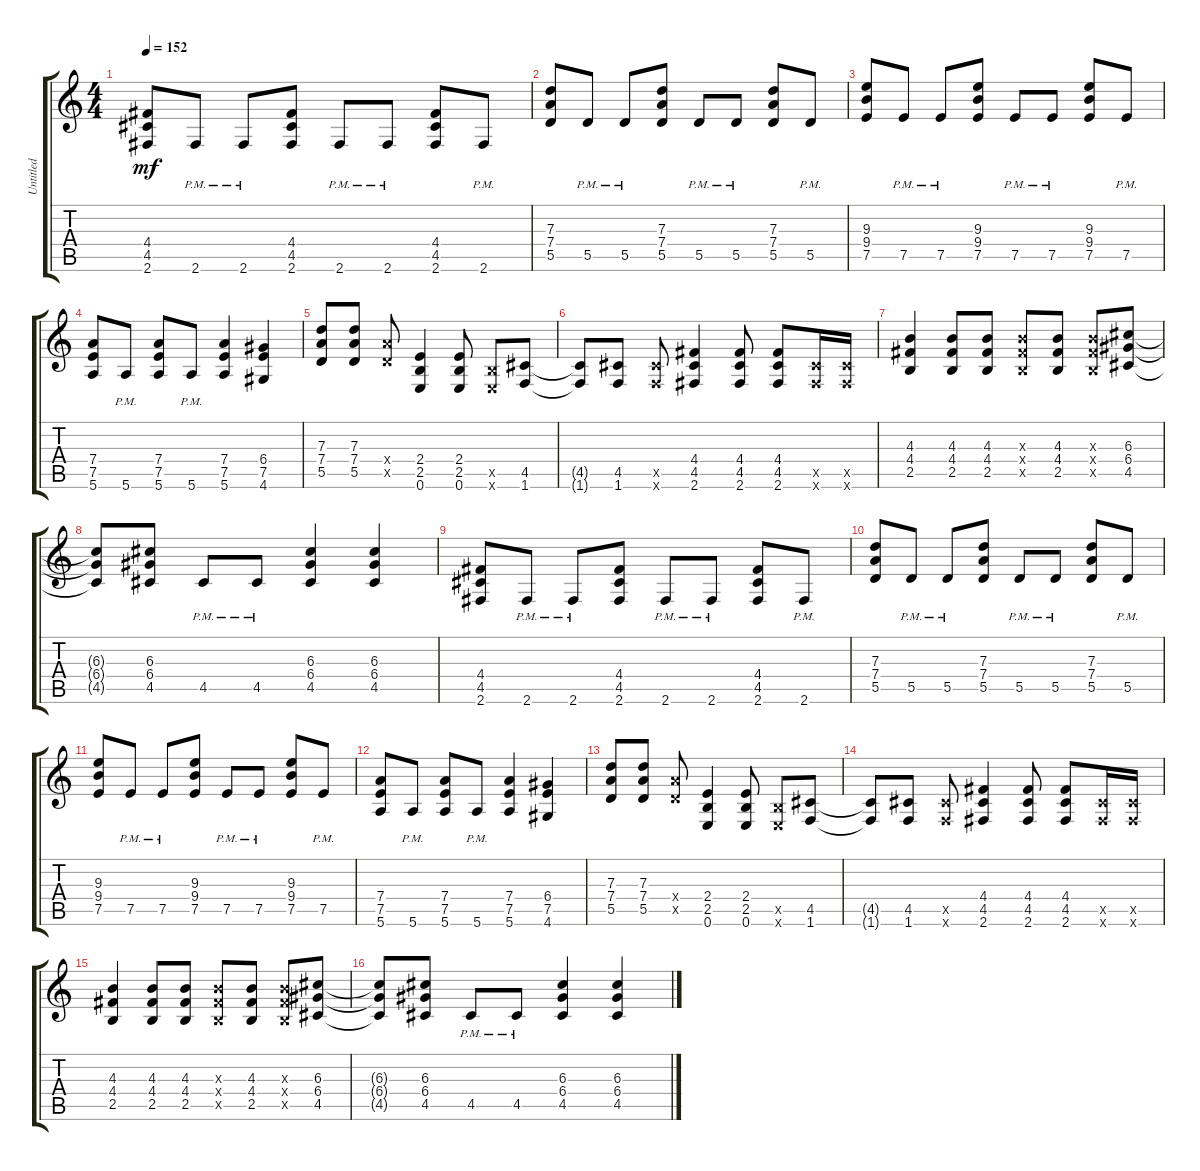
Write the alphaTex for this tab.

\track ("Untitled" "Untitled") {instrument distortionguitar}
\staff {score tabs}
\tuning (E4 B3 G3 D3 A2 E2) {hide}
\ts (4 4)
\tempo 152
\clef g2
\ks c
(4.4 4.5 2.6).8{dy mf} 2.6{pm}.8 2.6{pm}.8 (4.4 4.5 2.6).8 2.6{pm}.8 2.6{pm}.8 (4.4 4.5 2.6).8 2.6{pm}.8 |
(7.3 7.4 5.5).8 5.5{pm}.8 5.5{pm}.8 (7.3 7.4 5.5).8 5.5{pm}.8 5.5{pm}.8 (7.3 7.4 5.5).8 5.5{pm}.8 |
(9.3 9.4 7.5).8 7.5{pm}.8 7.5{pm}.8 (9.3 9.4 7.5).8 7.5{pm}.8 7.5{pm}.8 (9.3 9.4 7.5).8 7.5{pm}.8 |
(7.4 7.5 5.6).8 5.6{pm}.8 (7.4 7.5 5.6).8 5.6{pm}.8 (7.4 7.5 5.6).4 (6.4 7.5 4.6).4 |
(7.3 7.4 5.5).8 (7.3 7.4 5.5).8 (7.4{x} 5.5{x}).8 (2.4 2.5 0.6).4 (2.4 2.5 0.6).8 (2.5{x} 0.6{x}).8 (4.5 1.6).8 |
(4.5{t} 1.6{t}).8 (4.5 1.6).8 (4.5{x} 1.6{x}).8 (4.4 4.5 2.6).4 (4.4 4.5 2.6).8 (4.4 4.5 2.6).8 (4.5{x} 2.6{x}).16 (4.5{x} 2.6{x}).16 |
(4.3 4.4 2.5).4 (4.3 4.4 2.5).8 (4.3 4.4 2.5).8 (4.3{x} 4.4{x} 2.5{x}).8 (4.3 4.4 2.5).8 (4.3{x} 4.4{x} 2.5{x}).8 (6.3 6.4 4.5).8 |
(6.3{t} 6.4{t} 4.5{t}).8 (6.3 6.4 4.5).8 4.5{pm}.8 4.5{pm}.8 (6.3 6.4 4.5).4 (6.3 6.4 4.5).4 |
(4.4 4.5 2.6).8 2.6{pm}.8 2.6{pm}.8 (4.4 4.5 2.6).8 2.6{pm}.8 2.6{pm}.8 (4.4 4.5 2.6).8 2.6{pm}.8 |
(7.3 7.4 5.5).8 5.5{pm}.8 5.5{pm}.8 (7.3 7.4 5.5).8 5.5{pm}.8 5.5{pm}.8 (7.3 7.4 5.5).8 5.5{pm}.8 |
(9.3 9.4 7.5).8 7.5{pm}.8 7.5{pm}.8 (9.3 9.4 7.5).8 7.5{pm}.8 7.5{pm}.8 (9.3 9.4 7.5).8 7.5{pm}.8 |
(7.4 7.5 5.6).8 5.6{pm}.8 (7.4 7.5 5.6).8 5.6{pm}.8 (7.4 7.5 5.6).4 (6.4 7.5 4.6).4 |
(7.3 7.4 5.5).8 (7.3 7.4 5.5).8 (7.4{x} 5.5{x}).8 (2.4 2.5 0.6).4 (2.4 2.5 0.6).8 (2.5{x} 0.6{x}).8 (4.5 1.6).8 |
(4.5{t} 1.6{t}).8 (4.5 1.6).8 (4.5{x} 1.6{x}).8 (4.4 4.5 2.6).4 (4.4 4.5 2.6).8 (4.4 4.5 2.6).8 (4.5{x} 2.6{x}).16 (4.5{x} 2.6{x}).16 |
(4.3 4.4 2.5).4 (4.3 4.4 2.5).8 (4.3 4.4 2.5).8 (4.3{x} 4.4{x} 2.5{x}).8 (4.3 4.4 2.5).8 (4.3{x} 4.4{x} 2.5{x}).8 (6.3 6.4 4.5).8 |
(6.3{t} 6.4{t} 4.5{t}).8 (6.3 6.4 4.5).8 4.5{pm}.8 4.5{pm}.8 (6.3 6.4 4.5).4 (6.3 6.4 4.5).4
